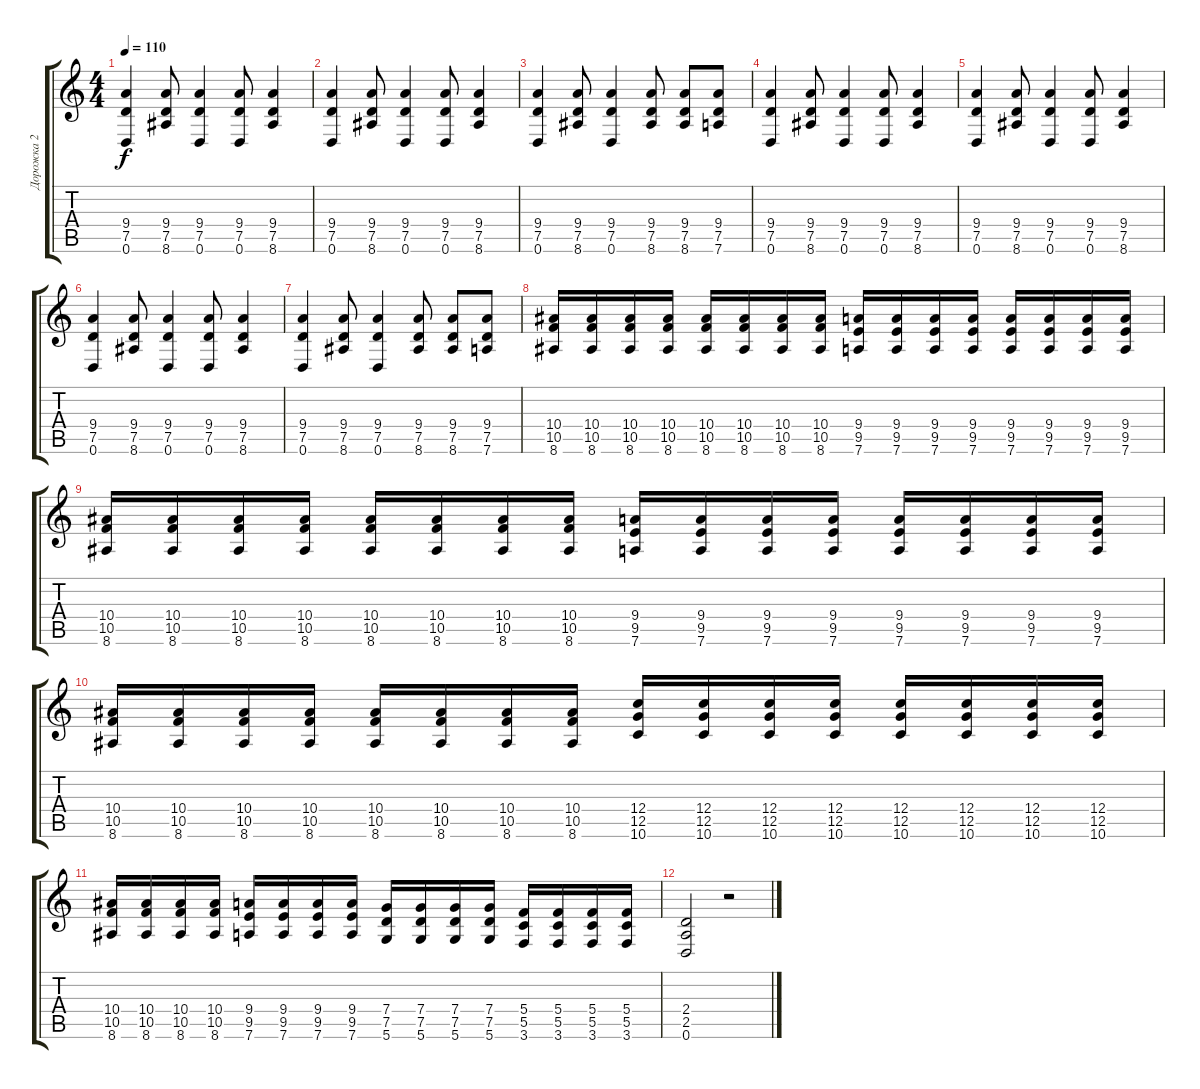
\track ("Дорожка 2" "Дорожка 2") {instrument distortionguitar}
\staff {score tabs}
\tuning (D4 A3 F3 C3 G2 D2) {hide}
\ts (4 4)
\tempo 110
\clef g2
\ks c
(9.4 7.5 0.6).4{dy f} (9.4 7.5 8.6).8 (9.4 7.5 0.6).4 (9.4 7.5 0.6).8 (9.4 7.5 8.6).4 |
(9.4 7.5 0.6).4 (9.4 7.5 8.6).8 (9.4 7.5 0.6).4 (9.4 7.5 0.6).8 (9.4 7.5 8.6).4 |
(9.4 7.5 0.6).4 (9.4 7.5 8.6).8 (9.4 7.5 0.6).4 (9.4 7.5 8.6).8 (9.4 7.5 8.6).8 (9.4 7.5 7.6).8 |
(9.4 7.5 0.6).4 (9.4 7.5 8.6).8 (9.4 7.5 0.6).4 (9.4 7.5 0.6).8 (9.4 7.5 8.6).4 |
(9.4 7.5 0.6).4 (9.4 7.5 8.6).8 (9.4 7.5 0.6).4 (9.4 7.5 0.6).8 (9.4 7.5 8.6).4 |
(9.4 7.5 0.6).4 (9.4 7.5 8.6).8 (9.4 7.5 0.6).4 (9.4 7.5 0.6).8 (9.4 7.5 8.6).4 |
(9.4 7.5 0.6).4 (9.4 7.5 8.6).8 (9.4 7.5 0.6).4 (9.4 7.5 8.6).8 (9.4 7.5 8.6).8 (9.4 7.5 7.6).8 |
(10.4 10.5 8.6).16 (10.4 10.5 8.6).16 (10.4 10.5 8.6).16 (10.4 10.5 8.6).16 (10.4 10.5 8.6).16 (10.4 10.5 8.6).16 (10.4 10.5 8.6).16 (10.4 10.5 8.6).16 (9.4 9.5 7.6).16 (9.4 9.5 7.6).16 (9.4 9.5 7.6).16 (9.4 9.5 7.6).16 (9.4 9.5 7.6).16 (9.4 9.5 7.6).16 (9.4 9.5 7.6).16 (9.4 9.5 7.6).16 |
(10.4 10.5 8.6).16 (10.4 10.5 8.6).16 (10.4 10.5 8.6).16 (10.4 10.5 8.6).16 (10.4 10.5 8.6).16 (10.4 10.5 8.6).16 (10.4 10.5 8.6).16 (10.4 10.5 8.6).16 (9.4 9.5 7.6).16 (9.4 9.5 7.6).16 (9.4 9.5 7.6).16 (9.4 9.5 7.6).16 (9.4 9.5 7.6).16 (9.4 9.5 7.6).16 (9.4 9.5 7.6).16 (9.4 9.5 7.6).16 |
(10.4 10.5 8.6).16 (10.4 10.5 8.6).16 (10.4 10.5 8.6).16 (10.4 10.5 8.6).16 (10.4 10.5 8.6).16 (10.4 10.5 8.6).16 (10.4 10.5 8.6).16 (10.4 10.5 8.6).16 (12.4 12.5 10.6).16 (12.4 12.5 10.6).16 (12.4 12.5 10.6).16 (12.4 12.5 10.6).16 (12.4 12.5 10.6).16 (12.4 12.5 10.6).16 (12.4 12.5 10.6).16 (12.4 12.5 10.6).16 |
(10.4 10.5 8.6).16 (10.4 10.5 8.6).16 (10.4 10.5 8.6).16 (10.4 10.5 8.6).16 (9.4 9.5 7.6).16 (9.4 9.5 7.6).16 (9.4 9.5 7.6).16 (9.4 9.5 7.6).16 (7.4 7.5 5.6).16 (7.4 7.5 5.6).16 (7.4 7.5 5.6).16 (7.4 7.5 5.6).16 (5.4 5.5 3.6).16 (5.4 5.5 3.6).16 (5.4 5.5 3.6).16 (5.4 5.5 3.6).16 |
(2.4 2.5 0.6).2 r.2
